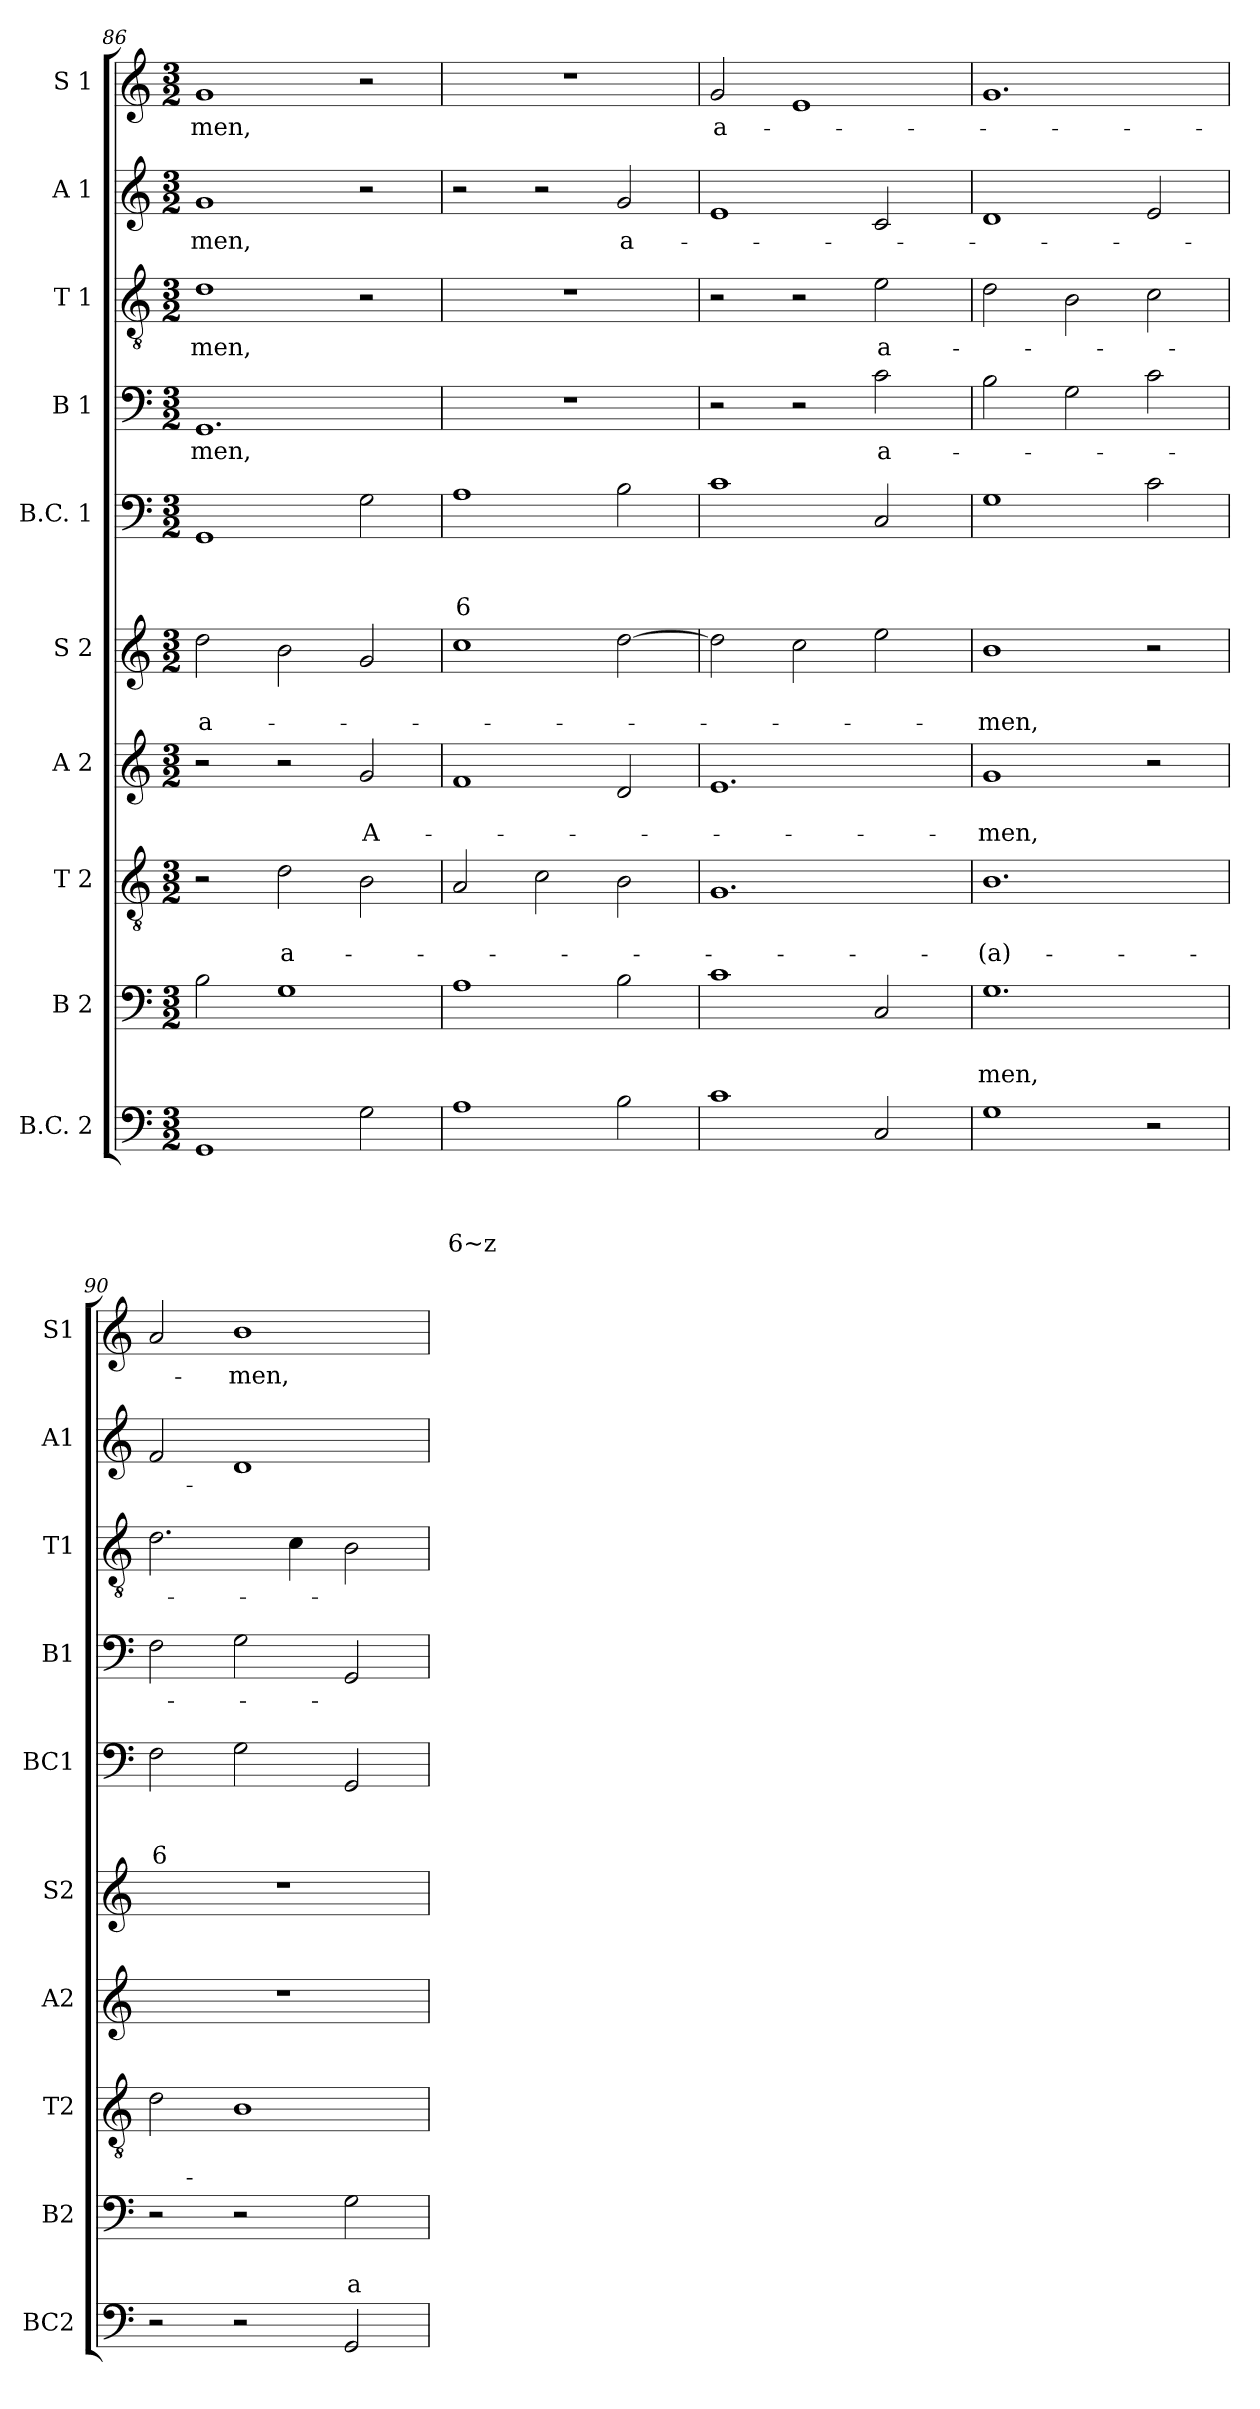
**kern	**text	**text	**text	**text	**kern	**text	**text	**kern	**text	**text	**kern	**text	**text	**kern	**text	**text	**kern	**text	**text	**text	**kern	**text	**kern	**text	**kern	**text	**kern	**text
*part10	*part10	*part10	*part10	*part10	*part9	*part9	*part9	*part8	*part8	*part8	*part7	*part7	*part7	*part6	*part6	*part6	*part5	*part5	*part5	*part5	*part4	*part4	*part3	*part3	*part2	*part2	*part1	*part1
*staff10	*staff10	*staff10	*staff10	*staff10	*staff9	*staff9	*staff9	*staff8	*staff8	*staff8	*staff7	*staff7	*staff7	*staff6	*staff6	*staff6	*staff5	*staff5	*staff5	*staff5	*staff4	*staff4	*staff3	*staff3	*staff2	*staff2	*staff1	*staff1
*I"B.C. 2	*	*	*	*	*I"B 2	*	*	*I"T 2	*	*	*I"A 2	*	*	*I"S 2	*	*	*I"B.C. 1	*	*	*	*I"B 1	*	*I"T 1	*	*I"A 1	*	*I"S 1	*
*I'BC2	*	*	*	*	*I'B2	*	*	*I'T2	*	*	*I'A2	*	*	*I'S2	*	*	*I'BC1	*	*	*	*I'B1	*	*I'T1	*	*I'A1	*	*I'S1	*
*clefF4	*	*	*	*	*clefF4	*	*	*clefGv2	*	*	*clefG2	*	*	*clefG2	*	*	*clefF4	*	*	*	*clefF4	*	*clefGv2	*	*clefG2	*	*clefG2	*
*k[]	*	*	*	*	*k[]	*	*	*k[]	*	*	*k[]	*	*	*k[]	*	*	*k[]	*	*	*	*k[]	*	*k[]	*	*k[]	*	*k[]	*
*C:	*	*	*	*	*C:	*	*	*C:	*	*	*C:	*	*	*C:	*	*	*C:	*	*	*	*C:	*	*C:	*	*C:	*	*C:	*
*M3/2	*	*	*	*	*M3/2	*	*	*M3/2	*	*	*M3/2	*	*	*M3/2	*	*	*M3/2	*	*	*	*M3/2	*	*M3/2	*	*M3/2	*	*M3/2	*
=86	=86	=86	=86	=86	=86	=86	=86	=86	=86	=86	=86	=86	=86	=86	=86	=86	=86	=86	=86	=86	=86	=86	=86	=86	=86	=86	=86	=86
!	!	!	!	!	!	!	!	!	!	!	!	!	!	!	!	!LO:LY:b	!	!	!	!	!	!LO:LY:b	!	!LO:LY:b	!	!LO:LY:b	!	!LO:LY:b
1GG	.	.	.	.	2B\	.	.	2r	.	.	2r	.	.	2dd\	.	a-	1GG	.	.	.	1.GG	-men,	1d	-men,	1g	-men,	1g	-men,
!	!	!	!	!	!	!	!	!	!	!LO:LY:b	!	!	!	!	!	!	!	!	!	!	!	!	!	!	!	!	!	!
.	.	.	.	.	1G	.	.	2d\	.	a-	2r	.	.	2b\	.	.	.	.	.	.	.	.	.	.	.	.	.	.
!	!	!	!	!	!	!	!	!	!	!	!	!	!LO:LY:b	!	!	!	!	!	!	!	!	!	!	!	!	!	!	!
2G\	.	.	.	.	.	.	.	2B\	.	.	2g/	.	A-	2g/	.	.	2G\	.	.	.	.	.	2r	.	2r	.	2r	.
=87	=87	=87	=87	=87	=87	=87	=87	=87	=87	=87	=87	=87	=87	=87	=87	=87	=87	=87	=87	=87	=87	=87	=87	=87	=87	=87	=87	=87
!	!	!	!	!LO:LY:b	!	!	!	!	!	!	!	!	!	!	!	!	!	!	!	!LO:LY:b	!	!	!	!	!	!	!	!
1A	.	.	.	6~z	1A	.	.	2A/	.	.	1f	.	.	1cc	.	.	1A	.	.	6	1.r	.	1.r	.	2r	.	1.r	.
.	.	.	.	.	.	.	.	2c\	.	.	.	.	.	.	.	.	.	.	.	.	.	.	.	.	2r	.	.	.
!	!	!	!	!	!	!	!	!	!	!	!	!	!	!	!	!	!	!	!	!	!	!	!	!	!	!LO:LY:b	!	!
2B\	.	.	.	.	2B\	.	.	2B\	.	.	2d/	.	.	[2dd\	.	.	2B\	.	.	.	.	.	.	.	2g/	a-	.	.
=88	=88	=88	=88	=88	=88	=88	=88	=88	=88	=88	=88	=88	=88	=88	=88	=88	=88	=88	=88	=88	=88	=88	=88	=88	=88	=88	=88	=88
!	!	!	!	!	!	!	!	!	!	!	!	!	!	!	!	!	!	!	!	!	!	!	!	!	!	!	!	!LO:LY:b
1c	.	.	.	.	1c	.	.	1.G	.	.	1.e	.	.	2dd\]	.	.	1c	.	.	.	2r	.	2r	.	1e	.	2g/	a-
.	.	.	.	.	.	.	.	.	.	.	.	.	.	2cc\	.	.	.	.	.	.	2r	.	2r	.	.	.	1e	.
!	!	!	!	!	!	!	!	!	!	!	!	!	!	!	!	!	!	!	!	!	!	!LO:LY:b	!	!LO:LY:b	!	!	!	!
2C/	.	.	.	.	2C/	.	.	.	.	.	.	.	.	2ee\	.	.	2C/	.	.	.	2c\	a-	2e\	a-	2c/	.	.	.
=89	=89	=89	=89	=89	=89	=89	=89	=89	=89	=89	=89	=89	=89	=89	=89	=89	=89	=89	=89	=89	=89	=89	=89	=89	=89	=89	=89	=89
!	!	!	!	!	!	!	!LO:LY:b	!	!	!LO:LY:b	!	!	!LO:LY:b	!	!	!LO:LY:b	!	!	!	!	!	!	!	!	!	!	!	!
1G	.	.	.	.	1.G	.	-men,	1.B	.	-(a)-	1g	.	-men,	1b	.	-men,	1G	.	.	.	2B\	.	2d\	.	1d	.	1.g	.
.	.	.	.	.	.	.	.	.	.	.	.	.	.	.	.	.	.	.	.	.	2G\	.	2B\	.	.	.	.	.
2r	.	.	.	.	.	.	.	.	.	.	2r	.	.	2r	.	.	2c\	.	.	.	2c\	.	2c\	.	2e/	.	.	.
!!LO:PB:g=z
=90	=90	=90	=90	=90	=90	=90	=90	=90	=90	=90	=90	=90	=90	=90	=90	=90	=90	=90	=90	=90	=90	=90	=90	=90	=90	=90	=90	=90
!	!	!	!	!	!	!	!	!	!	!	!	!	!	!	!	!	!	!	!	!LO:LY:b	!	!	!	!	!	!	!	!
2r	.	.	.	.	2r	.	.	2d\	.	.	1.r	.	.	1.r	.	.	2F\	.	.	6	2F\	.	2.d\	.	2f/	.	2a/	.
!	!	!	!	!	!	!	!	!	!	!	!	!	!	!	!	!	!	!	!	!	!	!	!	!	!	!	!	!LO:LY:b
2r	.	.	.	.	2r	.	.	1B	.	.	.	.	.	.	.	.	2G\	.	.	.	2G\	.	.	.	1d	.	1b	-men,
.	.	.	.	.	.	.	.	.	.	.	.	.	.	.	.	.	.	.	.	.	.	.	4c\	.	.	.	.	.
!	!	!	!	!	!	!	!LO:LY:b	!	!	!	!	!	!	!	!	!	!	!	!	!	!	!	!	!	!	!	!	!
2GG/	.	.	.	.	2G\	.	a-	.	.	.	.	.	.	.	.	.	2GG/	.	.	.	2GG/	.	2B\	.	.	.	.	.
=	=	=	=	=	=	=	=	=	=	=	=	=	=	=	=	=	=	=	=	=	=	=	=	=	=	=	=	=
*-	*-	*-	*-	*-	*-	*-	*-	*-	*-	*-	*-	*-	*-	*-	*-	*-	*-	*-	*-	*-	*-	*-	*-	*-	*-	*-	*-	*-
